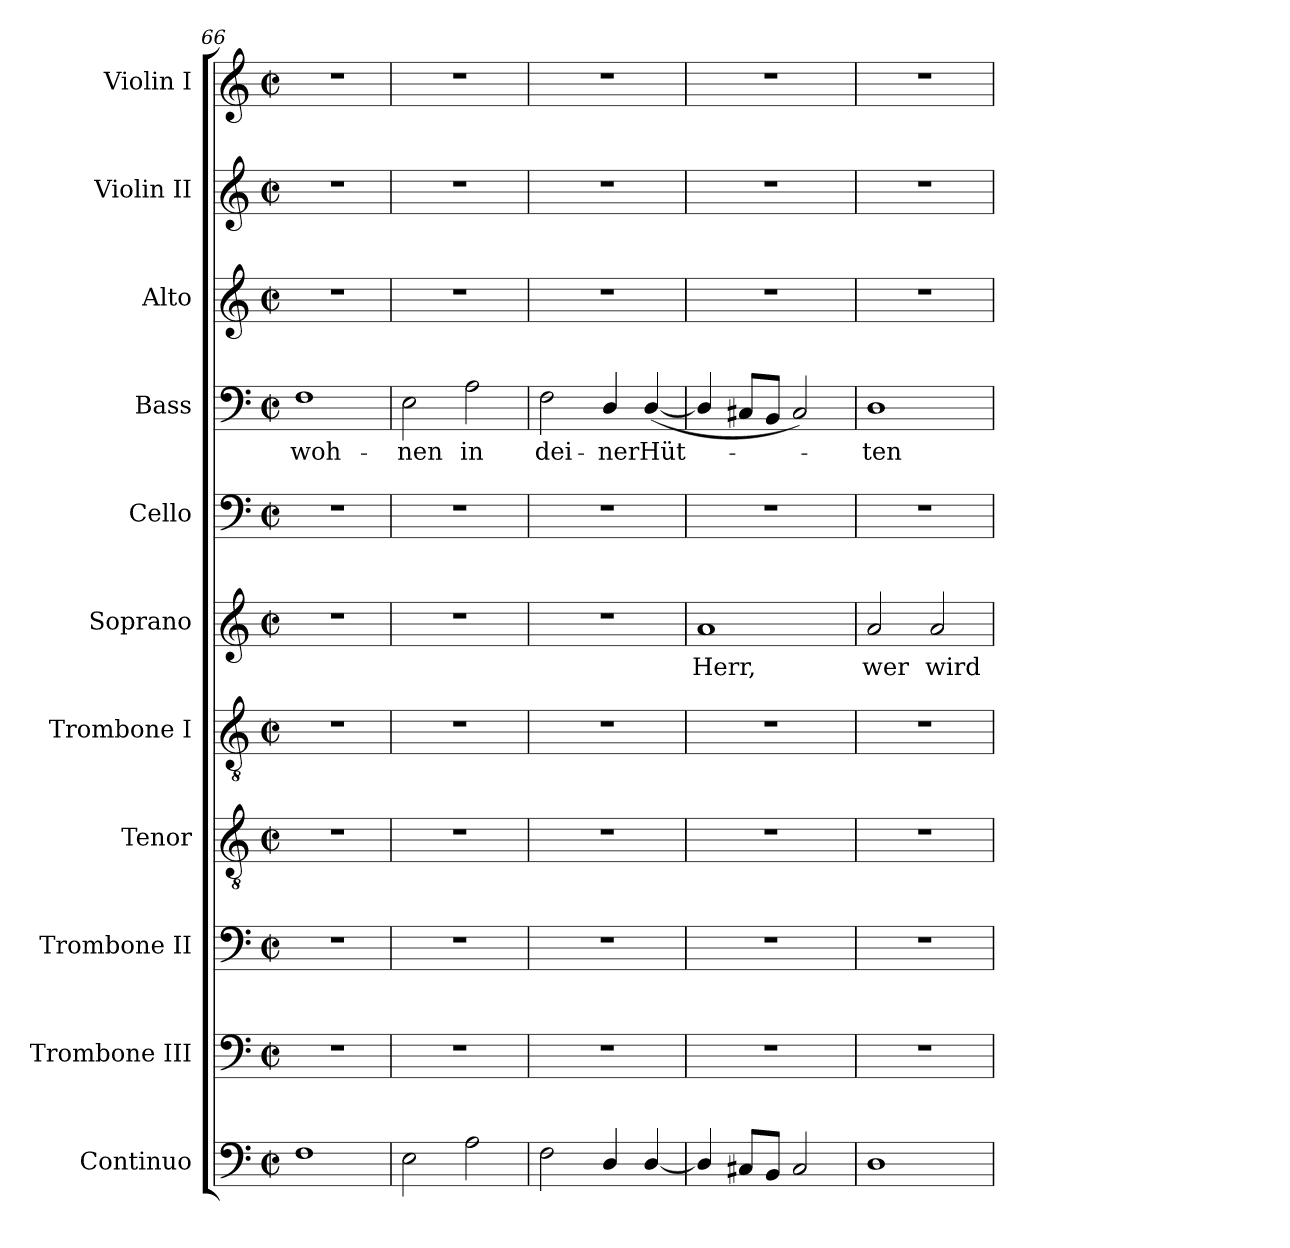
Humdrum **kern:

**kern	**kern	**kern	**kern	**kern	**kern	**text	**kern	**kern	**text	**kern	**kern	**kern
*part11	*part10	*part9	*part8	*part7	*part6	*part6	*part5	*part4	*part4	*part3	*part2	*part1
*staff11	*staff10	*staff9	*staff8	*staff7	*staff6	*staff6	*staff5	*staff4	*staff4	*staff3	*staff2	*staff1
*I"Continuo	*I"Trombone III	*I"Trombone II	*I"Tenor	*I"Trombone I	*I"Soprano	*	*I"Cello	*I"Bass	*	*I"Alto	*I"Violin II	*I"Violin I
*	*I'Tr III	*I'Tr II	*I'T	*I'Tr I	*I'S	*	*	*I'B	*	*I'A	*I'Vn II	*I'VnI
*clefF4	*clefF4	*clefF4	*clefGv2	*clefGv2	*clefG2	*	*clefF4	*clefF4	*	*clefG2	*clefG2	*clefG2
*k[]	*k[]	*k[]	*k[]	*k[]	*k[]	*	*k[]	*k[]	*	*k[]	*k[]	*k[]
*C:	*C:	*C:	*C:	*C:	*C:	*	*C:	*C:	*	*C:	*C:	*C:
*M2/2	*M2/2	*M2/2	*M2/2	*M2/2	*M2/2	*	*M2/2	*M2/2	*	*M2/2	*M2/2	*M2/2
*met(c|)	*met(c|)	*met(c|)	*met(c|)	*met(c|)	*met(c|)	*	*met(c|)	*met(c|)	*	*met(c|)	*met(c|)	*met(c|)
=66	=66	=66	=66	=66	=66	=66	=66	=66	=66	=66	=66	=66
!	!	!	!	!	!	!	!	!	!LO:LY:b	!	!	!
1F	1r	1r	1r	1r	1r	.	1r	1F	woh-	1r	1r	1r
=67	=67	=67	=67	=67	=67	=67	=67	=67	=67	=67	=67	=67
!	!	!	!	!	!	!	!	!	!LO:LY:b	!	!	!
2E	1r	1r	1r	1r	1r	.	1r	2E	-nen	1r	1r	1r
!	!	!	!	!	!	!	!	!	!LO:LY:b	!	!	!
2A	.	.	.	.	.	.	.	2A	in	.	.	.
=68	=68	=68	=68	=68	=68	=68	=68	=68	=68	=68	=68	=68
!	!	!	!	!	!	!	!	!	!LO:LY:b	!	!	!
2F	1r	1r	1r	1r	1r	.	1r	2F	dei-	1r	1r	1r
!	!	!	!	!	!	!	!	!	!LO:LY:b	!	!	!
4D/	.	.	.	.	.	.	.	4D/	-ner	.	.	.
!	!	!	!	!	!	!	!	!	!LO:LY:b	!	!	!
[4D/	.	.	.	.	.	.	.	(<[4D/	Hüt-	.	.	.
=69	=69	=69	=69	=69	=69	=69	=69	=69	=69	=69	=69	=69
!	!	!	!	!	!	!LO:LY:b	!	!	!	!	!	!
4D/]	1r	1r	1r	1r	1a	Herr,	1r	4D/]	.	1r	1r	1r
8C#XL	.	.	.	.	.	.	.	8C#XL	.	.	.	.
8BBJ	.	.	.	.	.	.	.	8BBJ	.	.	.	.
2C#	.	.	.	.	.	.	.	2C#)	.	.	.	.
=70	=70	=70	=70	=70	=70	=70	=70	=70	=70	=70	=70	=70
!	!	!	!	!	!	!LO:LY:b	!	!	!LO:LY:b	!	!	!
1D	1r	1r	1r	1r	2a	wer	1r	1D	ten	1r	1r	1r
!	!	!	!	!	!	!LO:LY:b	!	!	!	!	!	!
.	.	.	.	.	2a	wird	.	.	.	.	.	.
=	=	=	=	=	=	=	=	=	=	=	=	=
*-	*-	*-	*-	*-	*-	*-	*-	*-	*-	*-	*-	*-
